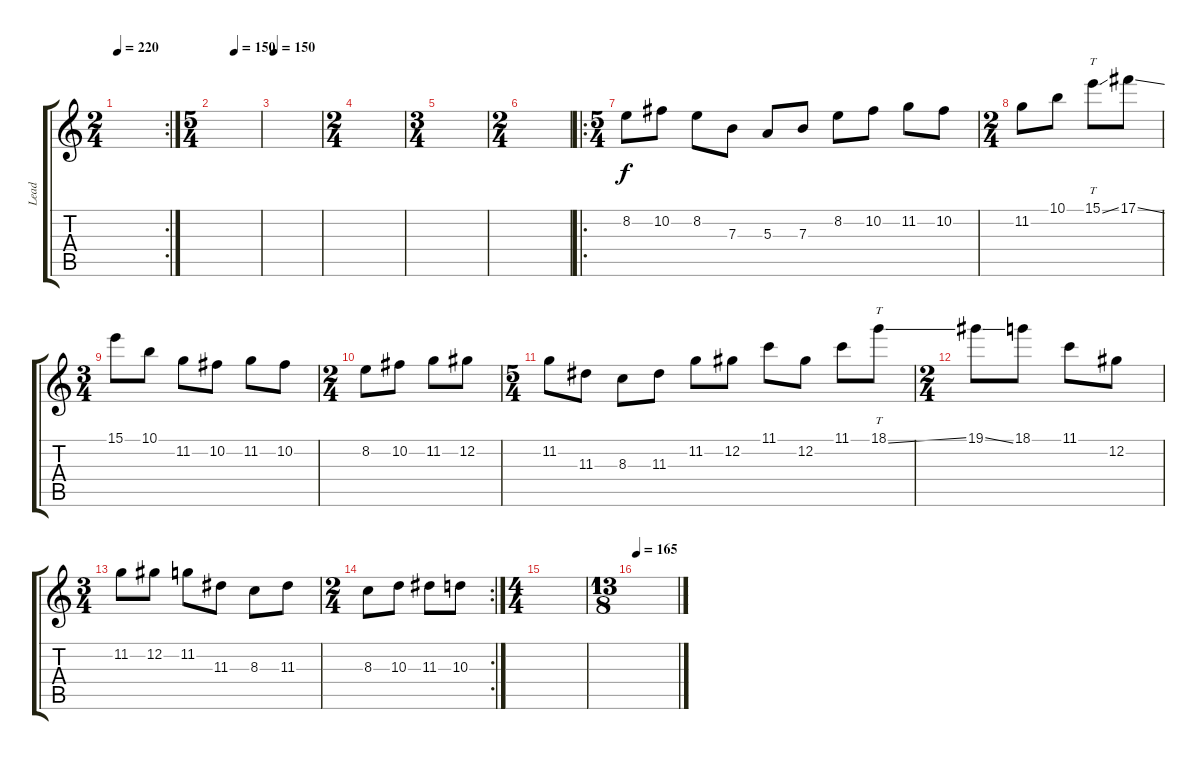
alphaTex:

\track ("Lead" "Lead") {instrument overdrivenguitar}
\staff {score tabs}
\tuning (Db4 Ab3 E3 B2 Gb2 B1) {hide}
\rc 2
\ts (2 4)
\tempo 220
\clef g2
\ks c
|
\ts (5 4)
\tempo (150 0.45)
|
\tempo 150
|
\ts (2 4)
|
\ts (3 4)
|
\ts (2 4)
|
\ro
\ts (5 4)
8.2.8 10.2.8 8.2.8 7.3.8 5.3.8 7.3.8 8.2.8 10.2.8 11.2.8 10.2.8 |
\ts (2 4)
11.2.8 10.1.8 15.1{ss}.8{tt} 17.1{ss}.8 |
\ts (3 4)
15.1.8 10.1.8 11.2.8 10.2.8 11.2.8 10.2.8 |
\ts (2 4)
8.2.8 10.2.8 11.2.8 12.2.8 |
\ts (5 4)
11.2.8 11.3.8 8.3.8 11.3.8 11.2.8 12.2.8 11.1.8 12.2.8 11.1.8 18.1{ss}.8{tt} |
\ts (2 4)
19.1{ss}.8 18.1.8 11.1.8 12.2.8 |
\ts (3 4)
11.2.8 12.2.8 11.2.8 11.3.8 8.3.8 11.3.8 |
\rc 2
\ts (2 4)
8.3.8 10.3.8 11.3.8 10.3.8 |
\ts (4 4)
|
\ts (13 8)
\tempo 165
